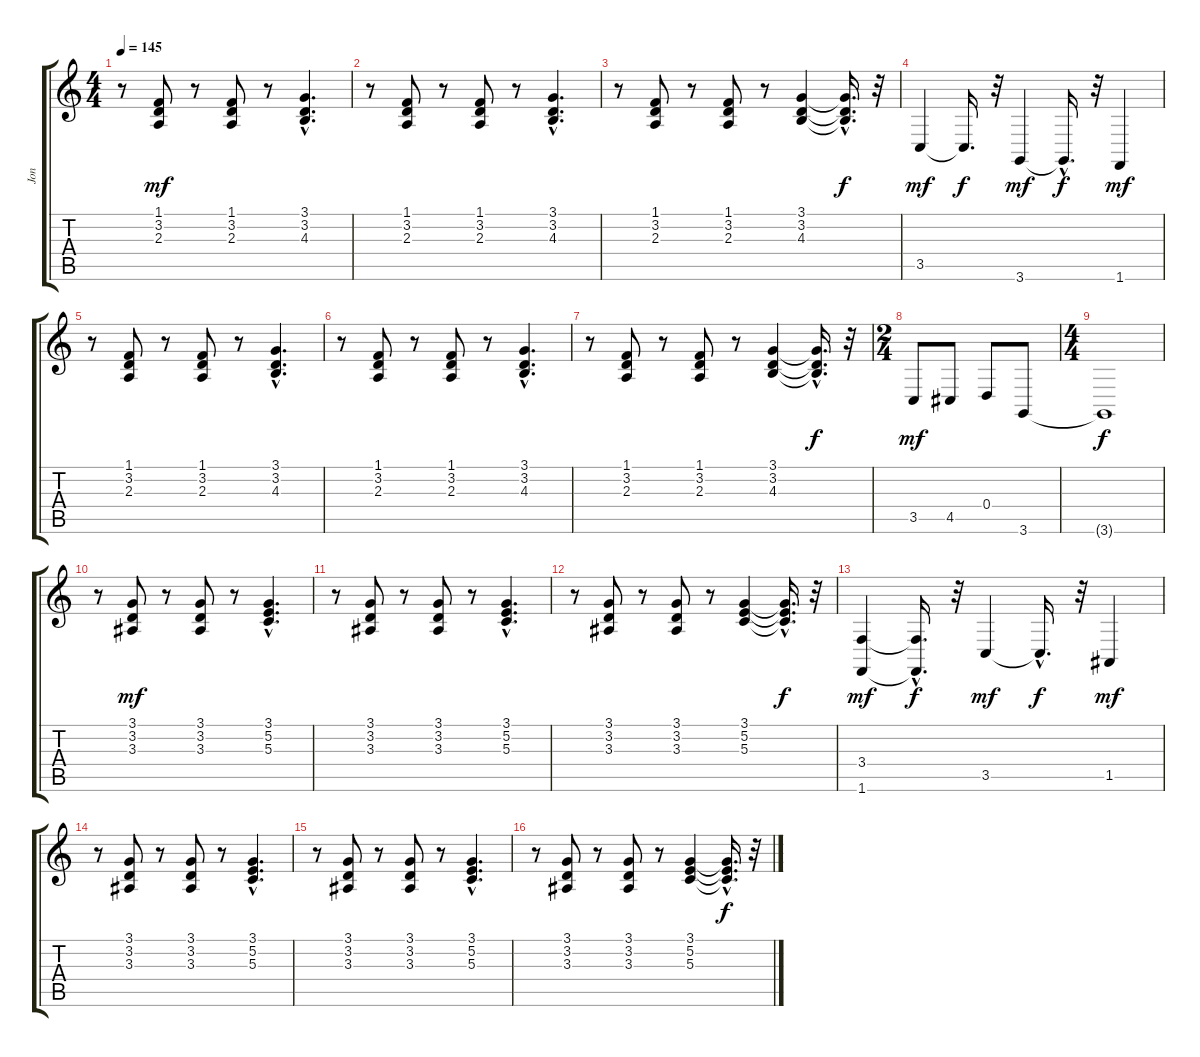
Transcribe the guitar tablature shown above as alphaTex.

\track ("Jon" "Jon") {instrument honkytonkpiano}
\staff {score tabs}
\tuning (E4 B3 G3 D3 A2 E2) {hide}
\ts (4 4)
\tempo 145
\clef g2
\ks c
r.8{dy mf} (1.1 3.2 2.3).8 r.8 (1.1 3.2 2.3).8 r.8 (3.1{hac} 3.2{hac} 4.3{hac}).4{d} |
r.8 (1.1 3.2 2.3).8 r.8 (1.1 3.2 2.3).8 r.8 (3.1{hac} 3.2{hac} 4.3{hac}).4{d} |
r.8 (1.1 3.2 2.3).8 r.8 (1.1 3.2 2.3).8 r.8 (3.1 3.2 4.3).4 (3.1{hac t} 3.2{hac t} 4.3{hac t}).16{d dy f} r.32 |
3.5.4{dy mf} 3.5{t}.16{d dy f} r.32 3.6.4{dy mf} 3.6{hac t}.16{d dy f} r.32 1.6.4{dy mf} |
r.8 (1.1 3.2 2.3).8 r.8 (1.1 3.2 2.3).8 r.8 (3.1{hac} 3.2{hac} 4.3{hac}).4{d} |
r.8 (1.1 3.2 2.3).8 r.8 (1.1 3.2 2.3).8 r.8 (3.1{hac} 3.2{hac} 4.3{hac}).4{d} |
r.8 (1.1 3.2 2.3).8 r.8 (1.1 3.2 2.3).8 r.8 (3.1 3.2 4.3).4 (3.1{hac t} 3.2{hac t} 4.3{hac t}).16{d dy f} r.32 |
\ts (2 4)
3.5.8{dy mf} 4.5.8 0.4.8 3.6.8 |
\ts (4 4)
3.6{t}.1{dy f} |
r.8 (3.1 3.2 3.3).8{dy mf} r.8 (3.1 3.2 3.3).8 r.8 (3.1{hac} 5.2{hac} 5.3{hac}).4{d} |
r.8 (3.1 3.2 3.3).8 r.8 (3.1 3.2 3.3).8 r.8 (3.1{hac} 5.2{hac} 5.3{hac}).4{d} |
r.8 (3.1 3.2 3.3).8 r.8 (3.1 3.2 3.3).8 r.8 (3.1 5.2 5.3).4 (3.1{hac t} 5.2{hac t} 5.3{hac t}).16{d dy f} r.32 |
(3.4 1.6).4{dy mf} (3.4{t} 1.6{hac t}).16{d dy f} r.32 3.5.4{dy mf} 3.5{hac t}.16{d dy f} r.32 1.5.4{dy mf} |
r.8 (3.1 3.2 3.3).8 r.8 (3.1 3.2 3.3).8 r.8 (3.1{hac} 5.2{hac} 5.3{hac}).4{d} |
r.8 (3.1 3.2 3.3).8 r.8 (3.1 3.2 3.3).8 r.8 (3.1{hac} 5.2{hac} 5.3{hac}).4{d} |
r.8 (3.1 3.2 3.3).8 r.8 (3.1 3.2 3.3).8 r.8 (3.1 5.2 5.3).4 (3.1{hac t} 5.2{hac t} 5.3{hac t}).16{d dy f} r.32
